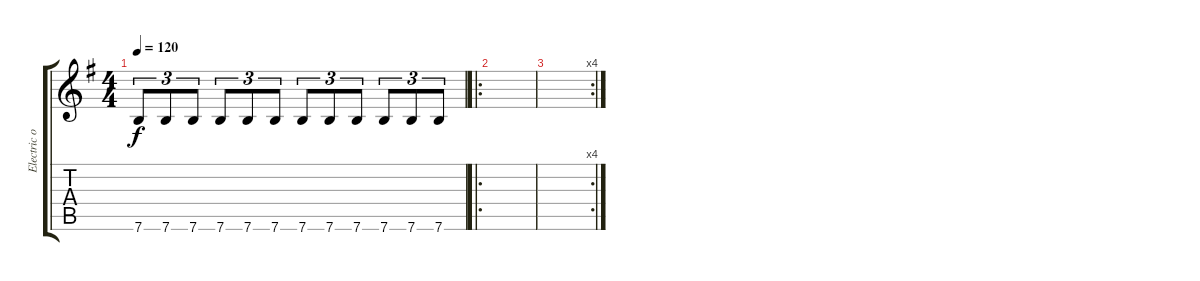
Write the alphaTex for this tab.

\track ("Electric overdriven guitar" "Electric o") {instrument overdrivenguitar}
\staff {score tabs}
\tuning (E4 B3 G3 D3 A2 E2) {hide}
\ts (4 4)
\tempo 120
\clef g2
\ks eminor
7.6.8{tu (3 2) dy f} 7.6.8{tu (3 2)} 7.6.8{tu (3 2)} 7.6.8{tu (3 2)} 7.6.8{tu (3 2)} 7.6.8{tu (3 2)} 7.6.8{tu (3 2)} 7.6.8{tu (3 2)} 7.6.8{tu (3 2)} 7.6.8{tu (3 2)} 7.6.8{tu (3 2)} 7.6.8{tu (3 2)} |
\ro
|
\rc 4
